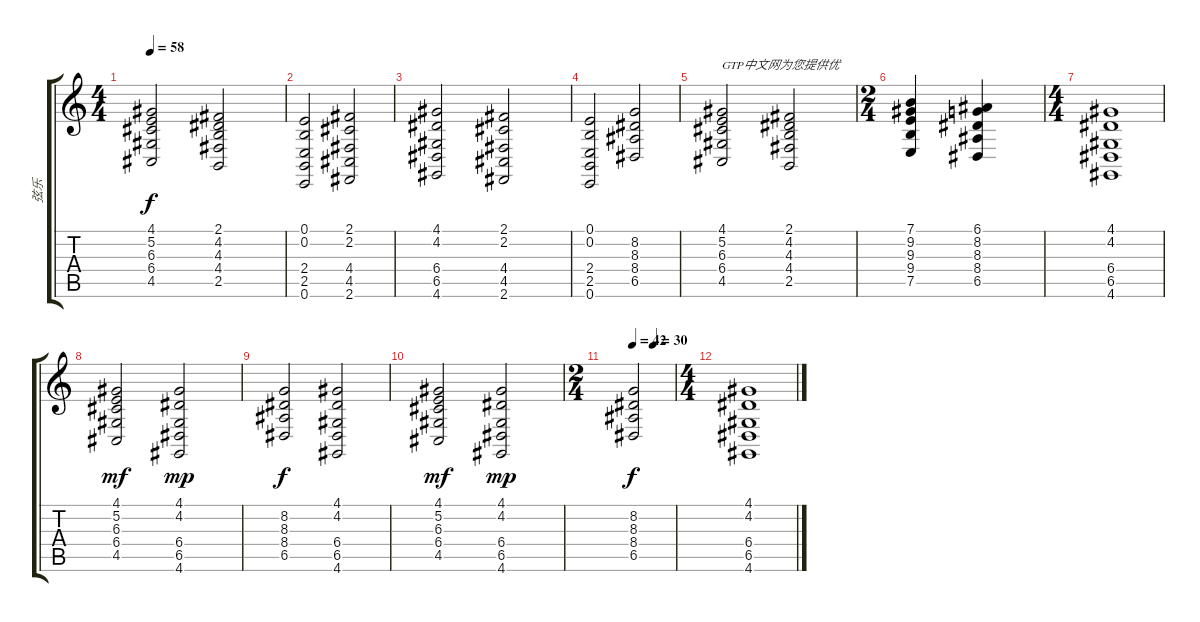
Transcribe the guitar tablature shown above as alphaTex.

\track ("弦乐" "弦乐") {instrument stringensemble1}
\staff {score tabs}
\tuning (E4 B3 G3 D3 A2 E2) {hide}
\ts (4 4)
\tempo 58
\clef g2
\ks c
(4.1 5.2 6.3 6.4 4.5).2{dy f} (2.1 4.2 4.3 4.4 2.5).2 |
(0.1 0.2 2.4 2.5 0.6).2 (2.1 2.2 4.4 4.5 2.6).2 |
(4.1 4.2 6.4 6.5 4.6).2 (2.1 2.2 4.4 4.5 2.6).2 |
(0.1 0.2 2.4 2.5 0.6).2 (8.2 8.3 8.4 6.5).2 |
(4.1 5.2 6.3 6.4 4.5).2{txt "GTP中文网为您提供优"} (2.1 4.2 4.3 4.4 2.5).2 |
\ts (2 4)
(7.1 9.2 9.3 9.4 7.5).4 (6.1 8.2 8.3 8.4 6.5).4 |
\ts (4 4)
(4.1 4.2 6.4 6.5 4.6).1 |
(4.1 5.2 6.3 6.4 4.5).2{dy mf} (4.1 4.2 6.4 6.5 4.6).2{dy mp} |
(8.2 8.3 8.4 6.5).2{dy f} (4.1 4.2 6.4 6.5 4.6).2 |
(4.1 5.2 6.3 6.4 4.5).2{dy mf} (4.1 4.2 6.4 6.5 4.6).2{dy mp} |
\ts (2 4)
\tempo 42
\tempo (30 0.5)
(8.2 8.3 8.4 6.5).2{dy f} |
\ts (4 4)
(4.1 4.2 6.4 6.5 4.6).1{volume 0}
